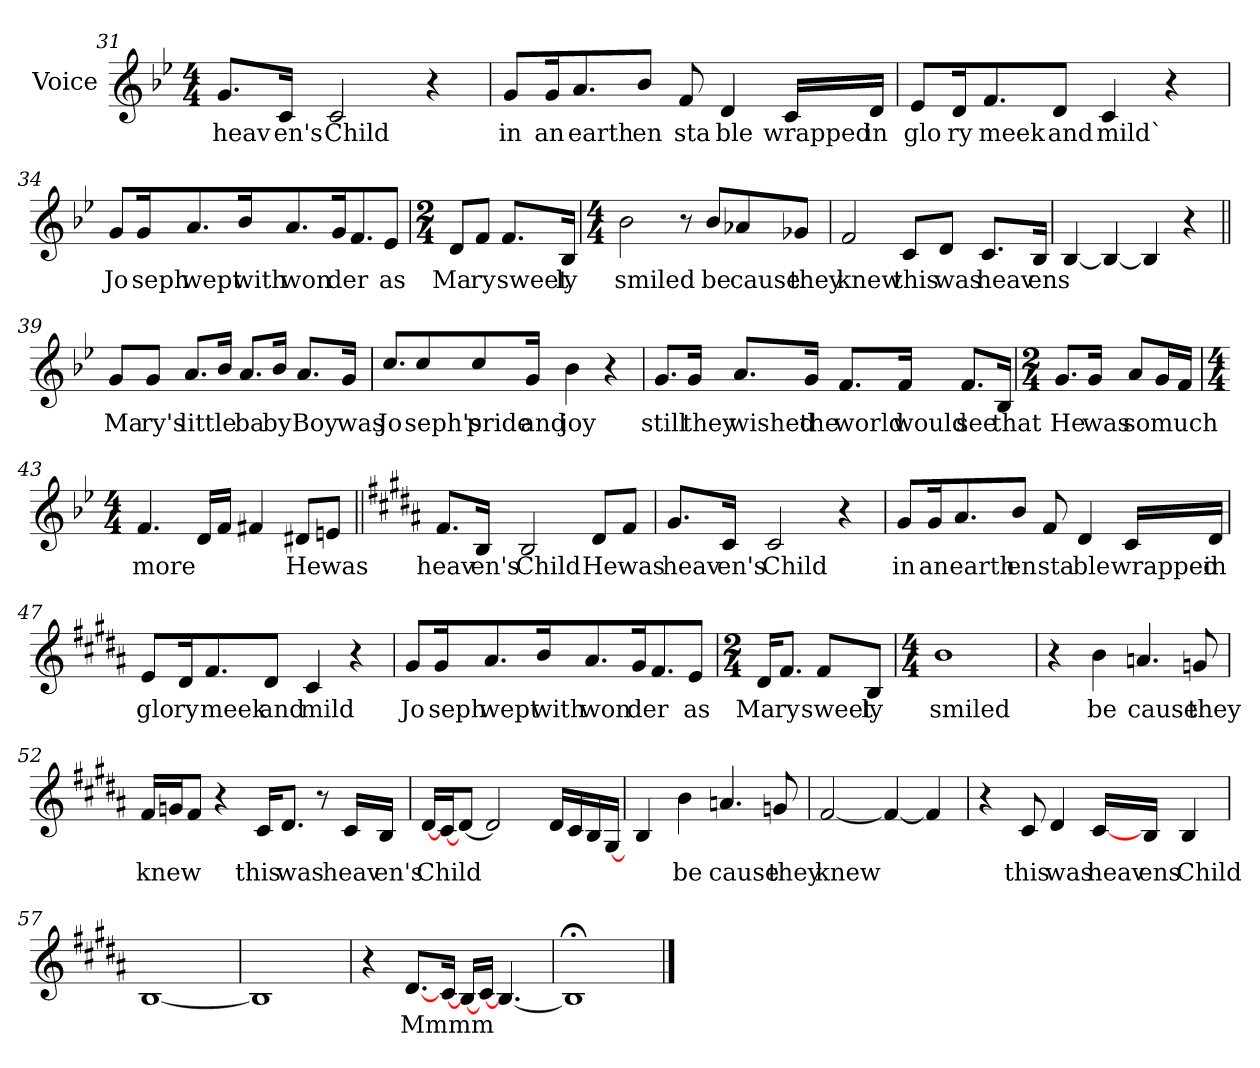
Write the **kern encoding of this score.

**kern	**text
*part1	*part1
*staff1	*staff1
*I"Voice	*
*I'V	*
!!LO:LB:g=z
*clefG2	*
*k[b-e-]	*
*B-:	*
*M4/4	*
=31	=31
!	!LO:LY:b
8.g/L	heav
!	!LO:LY:b
16c/Jk	en's
!	!LO:LY:b
2c/	Child
4r	.
=32	=32
!	!LO:LY:b
8g/L	in
!	!LO:LY:b
16g/k	an
!	!LO:LY:b
8.a/	earth
!	!LO:LY:b
8b-/J	en
!	!LO:LY:b
8f/	sta
!	!LO:LY:b
4d/	ble
!	!LO:LY:b
16c/LL	wrapped
!	!LO:LY:b
16d/JJ	in
=33	=33
!	!LO:LY:b
8e-/L	glo
!	!LO:LY:b
16d/k	ry
!	!LO:LY:b
8.f/	meek
!	!LO:LY:b
8d/J	and
!	!LO:LY:b
4c/	mild`
4r	.
!!LO:LB:g=z
=34	=34
!	!LO:LY:b
8g/L	Jo
!	!LO:LY:b
16g/k	seph
!	!LO:LY:b
8.a/	wept
!	!LO:LY:b
16b-/k	with
!	!LO:LY:b
8.a/	won
!	!LO:LY:b
16g/k	der
8.f/	.
!	!LO:LY:b
8e-/J	as
=35	=35
*M2/4	*
!	!LO:LY:b
8d/L	Ma
!	!LO:LY:b
8f/J	ry
!	!LO:LY:b
8.f/L	sweet
!	!LO:LY:b
16B-/Jk	ly
=36	=36
*M4/4	*
!	!LO:LY:b
2b-\	smiled
8r	.
!	!LO:LY:b
8b-/L	be
!	!LO:LY:b
8a-X/	cause
!	!LO:LY:b
8g-X/J	they
!!LO:LB:g=z
=37	=37
!	!LO:LY:b
2f/	knew
!	!LO:LY:b
8c/L	this
!	!LO:LY:b
8d/J	was
!	!LO:LY:b
8.c/L	heav
!	!LO:LY:b
16B-/Jk	ens
=38	=38
[4B-/	.
4B-/_	.
4B-/]	.
4r	.
=39||	=39||
!	!LO:LY:b
8g/L	Ma
!	!LO:LY:b
8g/J	ry's
!	!LO:LY:b
8.a/L	lit
!	!LO:LY:b
16b-/Jk	tle
!	!LO:LY:b
8.a/L	ba
!	!LO:LY:b
16b-/Jk	by
!	!LO:LY:b
8.a/L	Boy
!	!LO:LY:b
16g/Jk	was
=40	=40
!	!LO:LY:b
8.cc/L	Jo
!	!LO:LY:b
8cc/	seph's
!	!LO:LY:b
8cc/	pride
!	!LO:LY:b
16g/Jk	and
!	!LO:LY:b
4b-\	joy
4r	.
!!LO:LB:g=z
=41	=41
!	!LO:LY:b
8.g/L	still
!	!LO:LY:b
16g/Jk	they
!	!LO:LY:b
8.a/L	wished
!	!LO:LY:b
16g/Jk	the
!	!LO:LY:b
8.f/L	world
!	!LO:LY:b
16f/Jk	would
!	!LO:LY:b
8.f/L	see
!	!LO:LY:b
16B-/Jk	that
=42	=42
*M2/4	*
!	!LO:LY:b
8.g/L	He
!	!LO:LY:b
16g/Jk	was
!	!LO:LY:b
8a/L	so
!	!LO:LY:b
16g/L	much
16f/JJ	.
=43	=43
*M4/4	*
!	!LO:LY:b
4.f/	more
16d/LL	.
16f/JJ	.
4f#X/	.
!	!LO:LY:b
8d#X/L	He
!	!LO:LY:b
8en/J	was
!!LO:LB:g=z
=44||	=44||
*k[f#c#g#d#a#]	*
*B:	*
!	!LO:LY:b
8.f#/L	heav
!	!LO:LY:b
16B/Jk	en's
!	!LO:LY:b
2B/	Child
!	!LO:LY:b
8d#/L	He
!	!LO:LY:b
8f#/J	was
=45	=45
!	!LO:LY:b
8.g#/L	heav
!	!LO:LY:b
16c#/Jk	en's
!	!LO:LY:b
2c#/	Child
4r	.
=46	=46
!	!LO:LY:b
8g#/L	in
!	!LO:LY:b
16g#/k	an
!	!LO:LY:b
8.a#/	earth
!	!LO:LY:b
8b/J	en
!	!LO:LY:b
8f#/	sta
!	!LO:LY:b
4d#/	ble
!	!LO:LY:b
16c#/LL	wrapped
!	!LO:LY:b
16d#/JJ	in
!!LO:LB:g=z
=47	=47
!	!LO:LY:b
8e/L	glo
!	!LO:LY:b
16d#/k	ry
!	!LO:LY:b
8.f#/	meek
!	!LO:LY:b
8d#/J	and
!	!LO:LY:b
4c#/	mild
4r	.
=48	=48
!	!LO:LY:b
8g#/L	Jo
!	!LO:LY:b
16g#/k	seph
!	!LO:LY:b
8.a#/	wept
!	!LO:LY:b
16b/k	with
!	!LO:LY:b
8.a#/	won
!	!LO:LY:b
16g#/k	der
8.f#/	.
!	!LO:LY:b
8e/J	as
=49	=49
*M2/4	*
!	!LO:LY:b
16d#/KL	Ma
!	!LO:LY:b
8.f#/J	ry
!	!LO:LY:b
8f#/L	sweet
!	!LO:LY:b
8B/J	ly
=50	=50
*M4/4	*
!	!LO:LY:b
1b	smiled
!!LO:LB:g=z
=51	=51
4r	.
!	!LO:LY:b
4b\	be
!	!LO:LY:b
4.an/	cause
!	!LO:LY:b
8gn/	they
=52	=52
!	!LO:LY:b
16f#/LL	knew
16gn/J	.
8f#/J	.
4r	.
!	!LO:LY:b
16c#/KL	this
!	!LO:LY:b
8.d#/J	was
8r	.
!	!LO:LY:b
16c#/LL	heav
!	!LO:LY:b
16B/JJ	en's
=53	=53
!	!LO:LY:b
[16d#/LL	Child
[16c#/J	.
[8d#/J	.
2d#/]	.
16d#/LL	.
16c#/	.
16B/	.
[16G#/JJ	.
!!LO:PB:g=z
=54	=54
4B/	.
!	!LO:LY:b
4b\	be
!	!LO:LY:b
4.an/	cause
!	!LO:LY:b
8gn/	they
=55	=55
!	!LO:LY:b
[2f#/	knew
4f#/_	.
4f#/]	.
=56	=56
4r	.
!	!LO:LY:b
8c#/	this
!	!LO:LY:b
4d#/	was
!	!LO:LY:b
[16c#/LL	heav
!	!LO:LY:b
16B/JJ	ens
!	!LO:LY:b
4B/	Child
=57	=57
[1B	.
=58	=58
1B]	.
!!LO:LB:g=z
=59	=59
4r	.
!	!LO:LY:b
[8.d#/L	Mmmm
[16c#/Jk	.
[16B/LL	.
[16c#/JJ	.
[4.B/	.
=60	=60
1B;<]	.
==	==
*-	*-
